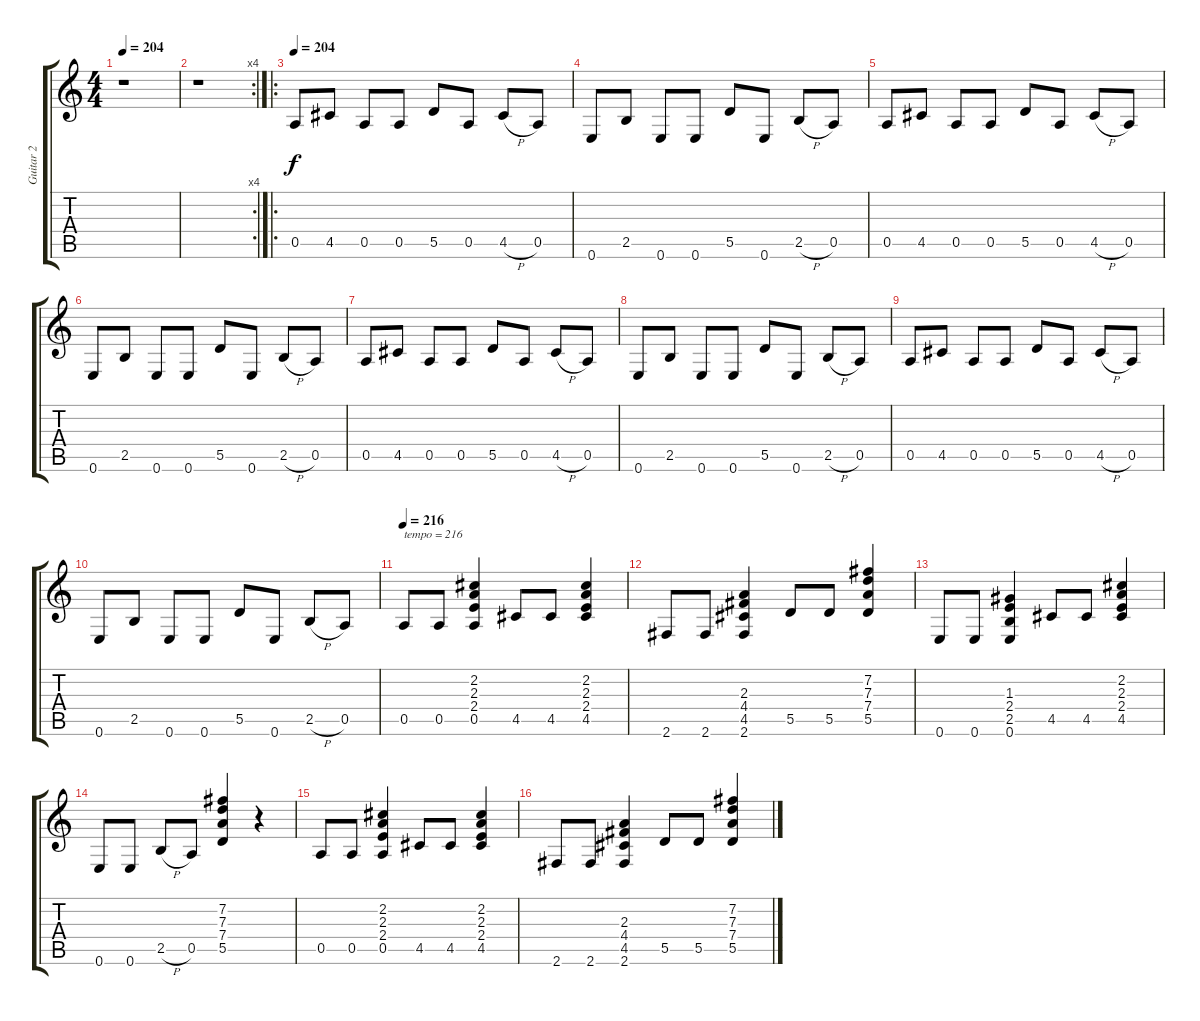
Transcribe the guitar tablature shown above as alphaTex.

\track ("Guitar 2" "Guitar 2") {instrument overdrivenguitar}
\staff {score tabs}
\tuning (E4 B3 G3 D3 A2 E2) {hide}
\ts (4 4)
\tempo 204
\clef g2
\ks c
r.1{dy f instrument overdrivenguitar} |
\rc 4
r.1 |
\ro
\tempo 204
0.5.8 4.5.8 0.5.8 0.5.8 5.5.8 0.5.8 4.5{h}.8 0.5.8 |
0.6.8 2.5.8 0.6.8 0.6.8 5.5.8 0.6.8 2.5{h}.8 0.5.8 |
0.5.8 4.5.8 0.5.8 0.5.8 5.5.8 0.5.8 4.5{h}.8 0.5.8 |
0.6.8 2.5.8 0.6.8 0.6.8 5.5.8 0.6.8 2.5{h}.8 0.5.8 |
0.5.8 4.5.8 0.5.8 0.5.8 5.5.8 0.5.8 4.5{h}.8 0.5.8 |
0.6.8 2.5.8 0.6.8 0.6.8 5.5.8 0.6.8 2.5{h}.8 0.5.8 |
0.5.8 4.5.8 0.5.8 0.5.8 5.5.8 0.5.8 4.5{h}.8 0.5.8 |
0.6.8 2.5.8 0.6.8 0.6.8 5.5.8 0.6.8 2.5{h}.8 0.5.8 |
\tempo 216
0.5.8{txt "tempo = 216" instrument electricguitarmuted} 0.5.8 (2.2 2.3 2.4 0.5).4 4.5.8 4.5.8 (2.2 2.3 2.4 4.5).4 |
2.6.8 2.6.8 (2.3 4.4 4.5 2.6).4 5.5.8 5.5.8 (7.2 7.3 7.4 5.5).4 |
0.6.8 0.6.8 (1.3 2.4 2.5 0.6).4 4.5.8 4.5.8 (2.2 2.3 2.4 4.5).4 |
0.6.8 0.6.8 2.5{h}.8{instrument overdrivenguitar} 0.5.8 (7.2 7.3 7.4 5.5).4 r.4 |
0.5.8{instrument electricguitarmuted} 0.5.8 (2.2 2.3 2.4 0.5).4 4.5.8 4.5.8 (2.2 2.3 2.4 4.5).4 |
2.6.8 2.6.8 (2.3 4.4 4.5 2.6).4 5.5.8 5.5.8 (7.2 7.3 7.4 5.5).4
